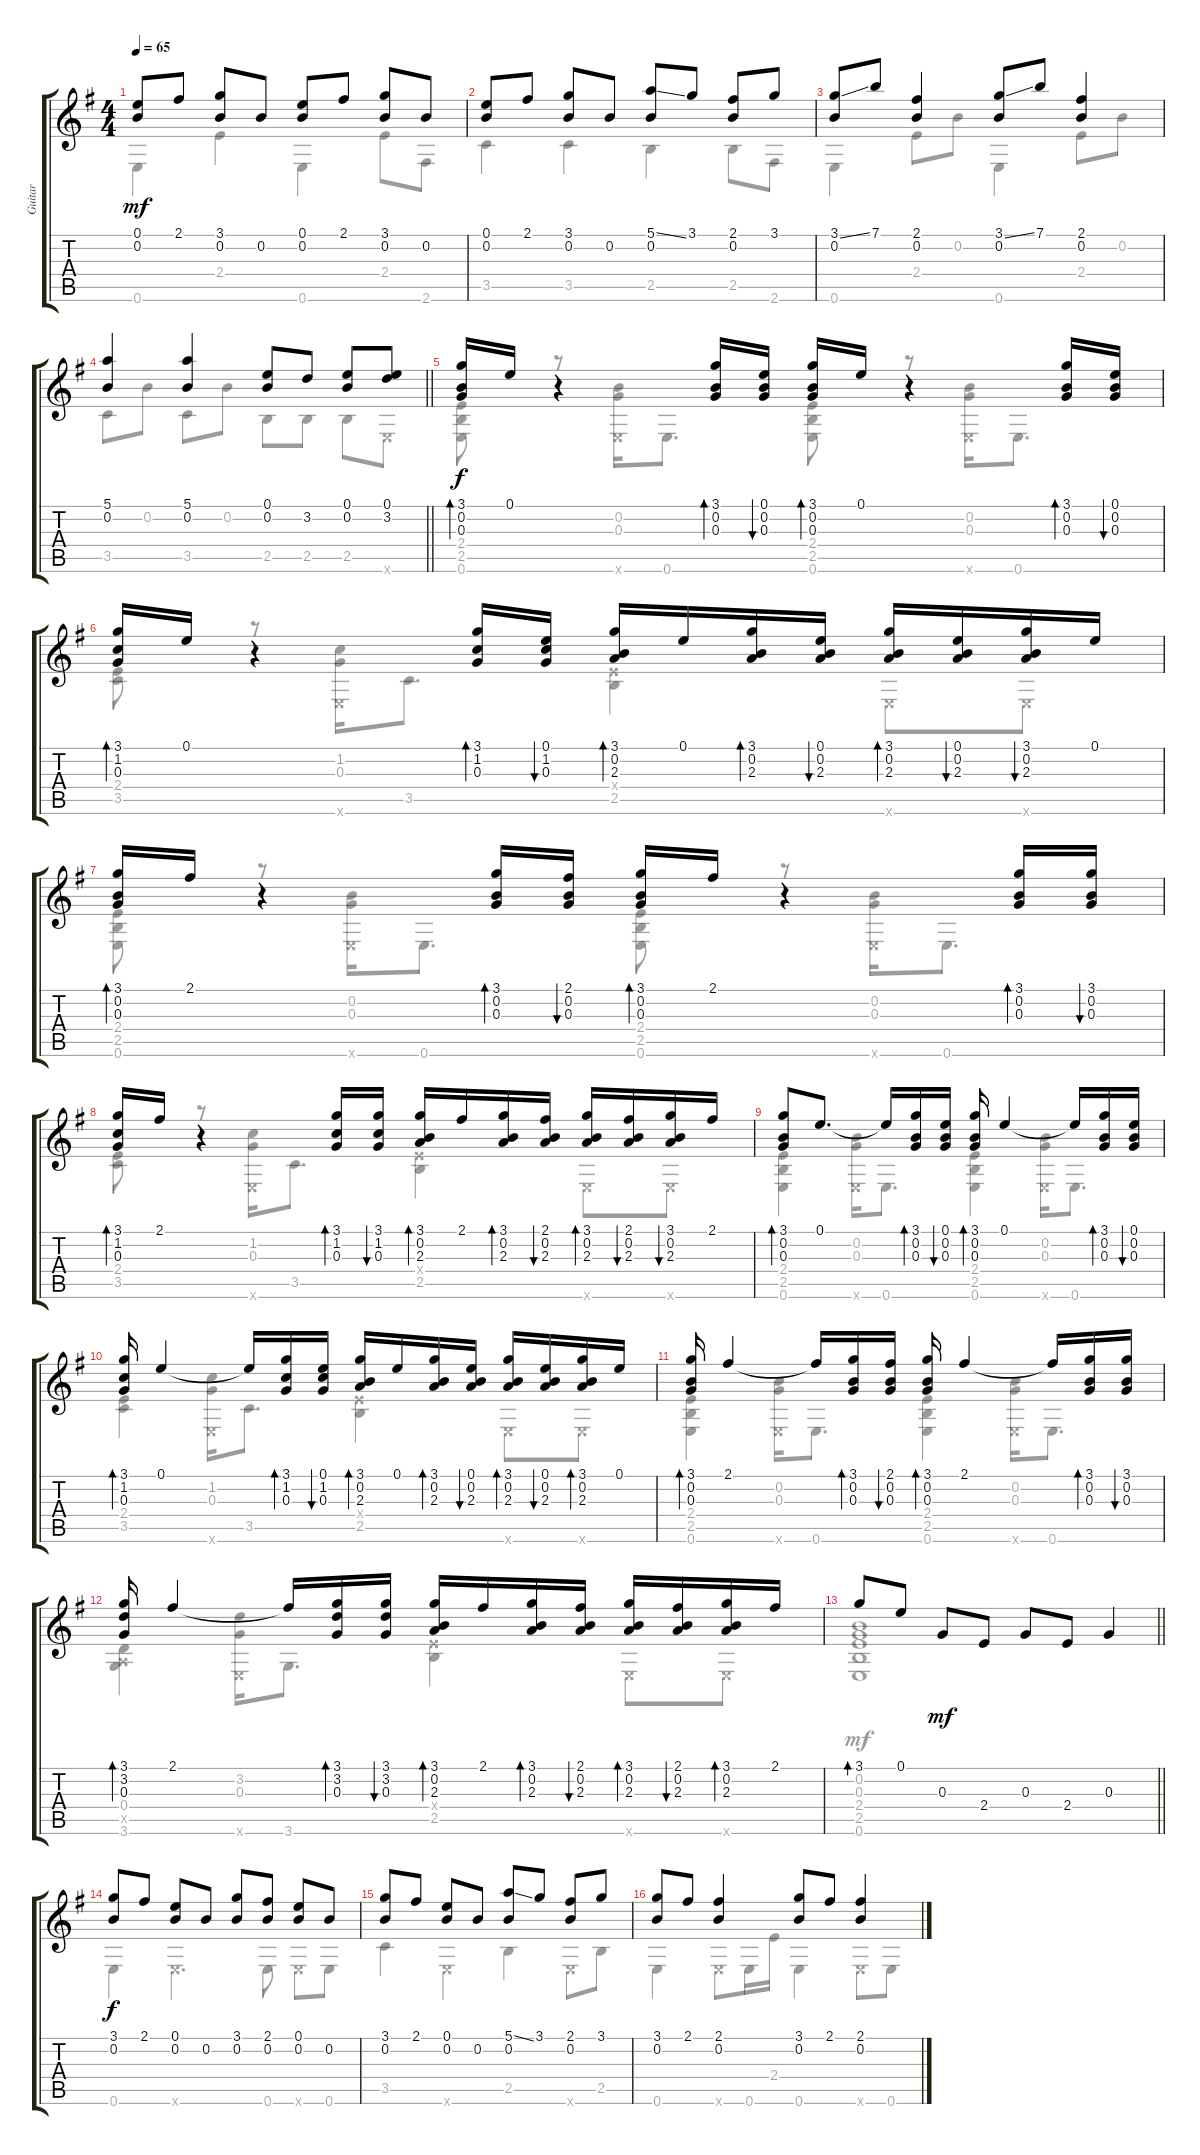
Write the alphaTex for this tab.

\track (" Guitar" " Guitar") {instrument acousticguitarsteel}
\staff {score tabs}
\tuning (E4 B3 G3 D3 A2 E2) {hide}
\voice
\ts (4 4)
\tempo 65
\clef g2
\ks eminor
(0.1 0.2).8{dy mf} 2.1.8 (3.1 0.2).8 0.2.8 (0.1 0.2).8 2.1.8 (3.1 0.2).8 0.2.8 |
(0.1 0.2).8 2.1.8 (3.1 0.2).8 0.2.8 (5.1{ss} 0.2).8 3.1.8 (2.1 0.2).8 3.1.8 |
(3.1{ss} 0.2).8 7.1.8 (2.1 0.2).4 (3.1{ss} 0.2).8 7.1.8 (2.1 0.2).4 |
\barLineRight lightlight
(5.1 0.2).4 (5.1 0.2).4 (0.1 0.2).8 3.2.8 (0.1 0.2).8 (0.1 3.2).8 |
(3.1 0.2 0.3).16{bd 30 dy f} 0.1.16 r.4 (3.1 0.2 0.3).16{bd 30} (0.1 0.2 0.3).16{bu 30} (3.1 0.2 0.3).16{bd 30} 0.1.16 r.4 (3.1 0.2 0.3).16{bd 30} (0.1 0.2 0.3).16{bu 30} |
(3.1 1.2 0.3).16{bd 30} 0.1.16 r.4 (3.1 1.2 0.3).16{bd 30} (0.1 1.2 0.3).16{bu 30} (3.1 0.2 2.3).16{bd 30} 0.1.16 (3.1 0.2 2.3).16{bd 30} (0.1 0.2 2.3).16{bu 30} (3.1 0.2 2.3).16{bd 30} (0.1 0.2 2.3).16{bu 30} (3.1 0.2 2.3).16{bu 30} 0.1.16 |
(3.1 0.2 0.3).16{bd 30} 2.1.16 r.4 (3.1 0.2 0.3).16{bd 30} (2.1 0.2 0.3).16{bu 30} (3.1 0.2 0.3).16{bd 30} 2.1.16 r.4 (3.1 0.2 0.3).16{bd 30} (3.1 0.2 0.3).16{bu 30} |
(3.1 1.2 0.3).16{bd 30} 2.1.16 r.4 (3.1 1.2 0.3).16{bd 30} (3.1 1.2 0.3).16{bu 30} (3.1 0.2 2.3).16{bd 30} 2.1.16 (3.1 0.2 2.3).16{bd 30} (2.1 0.2 2.3).16{bu 30} (3.1 0.2 2.3).16{bd 30} (2.1 0.2 2.3).16{bu 30} (3.1 0.2 2.3).16{bu 30} 2.1.16 |
(3.1 0.2 0.3).8{bd 30} 0.1.8{d} 0.1{t}.16 (3.1 0.2 0.3).16{bd 30} (0.1 0.2 0.3).16{bu 30} (3.1 0.2 0.3).16{bd 30} 0.1.4 0.1{t}.16 (3.1 0.2 0.3).16{bd 30} (0.1 0.2 0.3).16{bu 30} |
(3.1 1.2 0.3).16{bd 30} 0.1.4 0.1{t}.16 (3.1 1.2 0.3).16{bd 30} (0.1 1.2 0.3).16{bu 30} (3.1 0.2 2.3).16{bd 30} 0.1.16 (3.1 0.2 2.3).16{bd 30} (0.1 0.2 2.3).16{bu 30} (3.1 0.2 2.3).16{bd 30} (0.1 0.2 2.3).16{bu 30} (3.1 0.2 2.3).16{bd 30} 0.1.16 |
(3.1 0.2 0.3).16{bd 30} 2.1.4 2.1{t}.16 (3.1 0.2 0.3).16{bd 30} (2.1 0.2 0.3).16{bu 30} (3.1 0.2 0.3).16{bd 30} 2.1.4 2.1{t}.16 (3.1 0.2 0.3).16{bd 30} (3.1 0.2 0.3).16{bu 30} |
(3.1 3.2 0.3).16{bd 30} 2.1.4 2.1{t}.16 (3.1 3.2 0.3).16{bd 30} (3.1 3.2 0.3).16{bu 30} (3.1 0.2 2.3).16{bd 30} 2.1.16 (3.1 0.2 2.3).16{bd 30} (2.1 0.2 2.3).16{bu 30} (3.1 0.2 2.3).16{bd 30} (2.1 0.2 2.3).16{bu 30} (3.1 0.2 2.3).16{bd 30} 2.1.16 |
\barLineRight lightlight
3.1.8{bd 30} 0.1.8 0.3.8{dy mf} 2.4.8 0.3.8 2.4.8 0.3.4 |
(3.1 0.2).8{dy f} 2.1.8 (0.1 0.2).8 0.2.8 (3.1 0.2).8 (2.1 0.2).8 (0.1 0.2).8 0.2.8 |
(3.1 0.2).8 2.1.8 (0.1 0.2).8 0.2.8 (5.1{ss} 0.2).8 3.1.8 (2.1 0.2).8 3.1.8 |
(3.1 0.2).8 2.1.8 (2.1 0.2).4 (3.1 0.2).8 2.1.8 (2.1 0.2).4
\voice
\clef g2
\ottava regular
\simile none
\ks eminor
0.6.4{dy mf} 2.4.4 0.6.4 2.4.8 2.6.8 |
3.5.4 3.5.4 2.5.4 2.5.8 2.6.8 |
0.6.4 2.4.8 0.2.8 0.6.4 2.4.8 0.2.8 |
\barLineRight lightlight
3.5.8 0.2.8 3.5.8 0.2.8 2.5.8 2.5.8 2.5.8 0.6{x}.8 |
(2.4 2.5 0.6).8{dy f} r.8 (0.2 0.3 0.6{x}).16 0.6.8{d} (2.4 2.5 0.6).8 r.8 (0.2 0.3 0.6{x}).16 0.6.8{d} |
(2.4 3.5).8 r.8 (1.2 0.3 0.6{x}).16 3.5.8{d} (2.4{x} 2.5).4 0.6{x}.8 0.6{x}.8 |
(2.4 2.5 0.6).8 r.8 (0.2 0.3 0.6{x}).16 0.6.8{d} (2.4 2.5 0.6).8 r.8 (0.2 0.3 0.6{x}).16 0.6.8{d} |
(2.4 3.5).8 r.8 (1.2 0.3 0.6{x}).16 3.5.8{d} (2.4{x} 2.5).4 0.6{x}.8 0.6{x}.8 |
(2.4 2.5 0.6).4 (0.2 0.3 0.6{x}).16 0.6.8{d} (2.4 2.5 0.6).4 (0.2 0.3 0.6{x}).16 0.6.8{d} |
(2.4 3.5).4 (1.2 0.3 0.6{x}).16 3.5.8{d} (2.4{x} 2.5).4 0.6{x}.8 0.6{x}.8 |
(2.4 2.5 0.6).4 (0.2 0.3 0.6{x}).16 0.6.8{d} (2.4 2.5 0.6).4 (0.2 0.3 0.6{x}).16 0.6.8{d} |
(0.4 0.5{x} 3.6).4 (3.2 0.3 0.6{x}).16 3.6.8{d} (2.4{x} 2.5).4 0.6{x}.8 0.6{x}.8 |
\barLineRight lightlight
(0.2 0.3 2.4 2.5 0.6).1{dy mf} |
0.6.4{dy f} 0.6{x}.4{d} 0.6.8 0.6{x}.8 0.6.8 |
3.5.4 0.6{x}.4 2.5.4 0.6{x}.8 2.5.8 |
0.6.4 0.6{x}.8 0.6.16 2.4.16 0.6.4 0.6{x}.8 0.6.8
